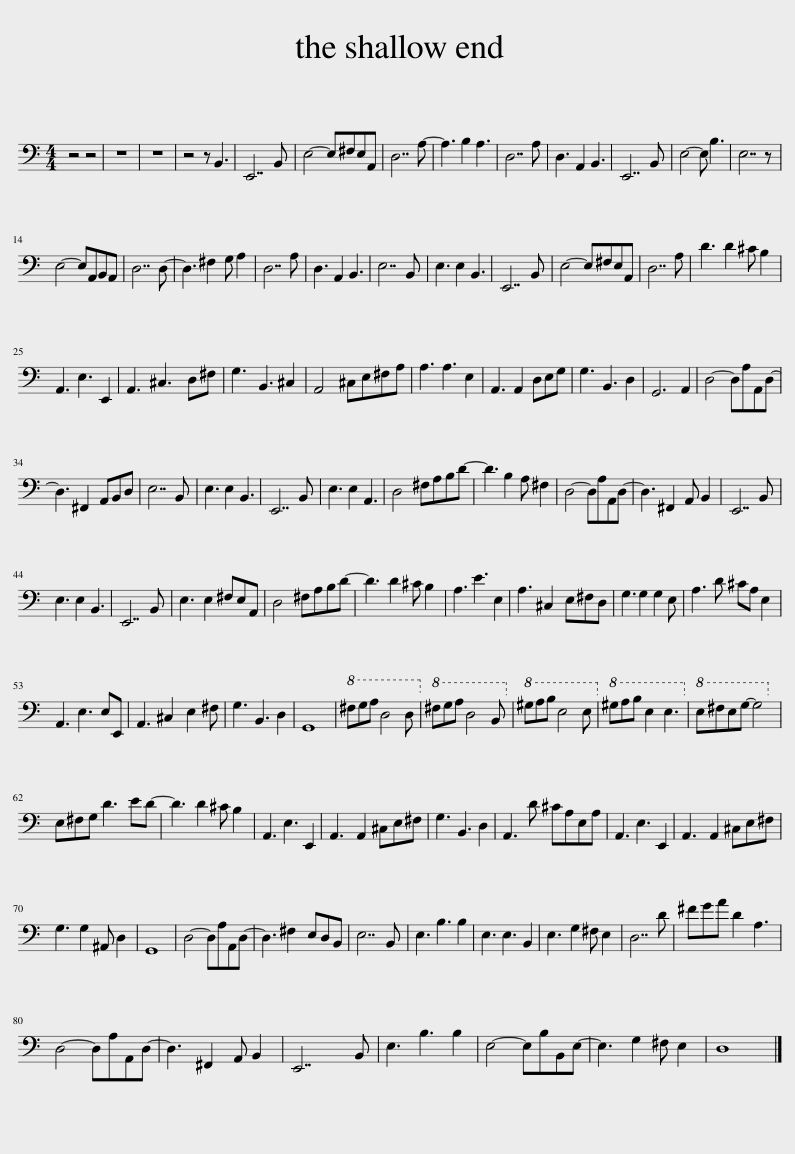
X:1
L:1/8
M:4/4
I:linebreak $
K:C
V:1 bass
V:1
 z4 z4 | z8 | z8 | z4 z B,,3 | E,,7 B,, | %5
 E,4- E,^F,E,A,, | D,7 A,- | A,3 B,2 A,3 | D,7 A, | D,3 A,,2 B,,3 | %10
 E,,7 B,, | E,4- E, B,3 | E,7 z |$ E,4- E,A,,B,,A,, | D,7 D,- | %15
 D,3 ^F,2 G, A,2 | D,7 A, | D,3 A,,2 B,,3 | E,7 B,, | E,3 E,2 B,,3 | %20
 E,,7 B,, | E,4- E,^F,E,A,, | D,7 A, | D3 D2 ^C B,2 |$ A,,3 E,3 E,,2 | %25
 A,,3 ^C,3 D,^F, | G,3 B,,3 ^C,2 | A,,4 ^C,E,^F,A, | A,3 A,3 E,2 | A,,3 A,,2 D,E,G, | %30
 G,3 B,,3 D,2 | G,,6 A,,2 | D,4- D,A,A,,D,- |$ D,3 ^F,,2 A,,B,,D, | E,7 B,, | %35
 E,3 E,2 B,,3 | E,,7 B,, | E,3 E,2 A,,3 | D,4 ^F,A,B,D- | D3 B,2 A, ^F,2 | %40
 D,4- D,A,A,,D,- | D,3 ^F,,2 A,, B,,2 | E,,7 B,, |$ E,3 E,2 B,,3 | E,,7 B,, | %45
 E,3 E,2 ^F,E,A,, | D,4 ^F,A,B,D- | D3 D2 ^C B,2 | A,3 E3 E,2 | A,3 ^C,2 E,^F,D, | %50
 G,3 G,2 G,2 E, | A,3 D ^CA, E,2 |$ A,,3 E,3 E,E,, | A,,3 ^C,2 E,2 ^F, | G,3 B,,3 D,2 | %55
 G,,8 |!8va(! ^FGA D4 D!8va)! |!8va(! ^FGA D4 B,!8va)! |!8va(! ^GAB E4 E!8va)! |!8va(! ^GAB E2 E3!8va)! | %60
!8va(! E^FEG- G4!8va)! |$ E,^F,G, D3 ED- | D3 D2 ^C B,2 | A,,3 E,3 E,,2 | A,,3 A,,2 ^C,E,^F, | %65
 G,3 B,,3 D,2 | A,,3 D ^CA,E,A, | A,,3 E,3 E,,2 | A,,3 A,,2 ^C,E,^F, |$ G,3 G,2 ^A,, D,2 | %70
 G,,8 | D,4- D,A,A,,D,- | D,3 ^F,2 E,D,B,, | E,7 B,, | E,3 B,3 B,2 | %75
 E,3 E,3 B,,2 | E,3 G,2 ^F, E,2 | D,7 D | ^FGA D2 A,3 |$ D,4- D,A,A,,D,- | %80
 D,3 ^F,,2 A,, B,,2 | E,,7 B,, | E,3 B,3 B,2 | E,4- E,B,B,,E,- | E,3 G,2 ^F, E,2 | %85
 D,8 |] %86
